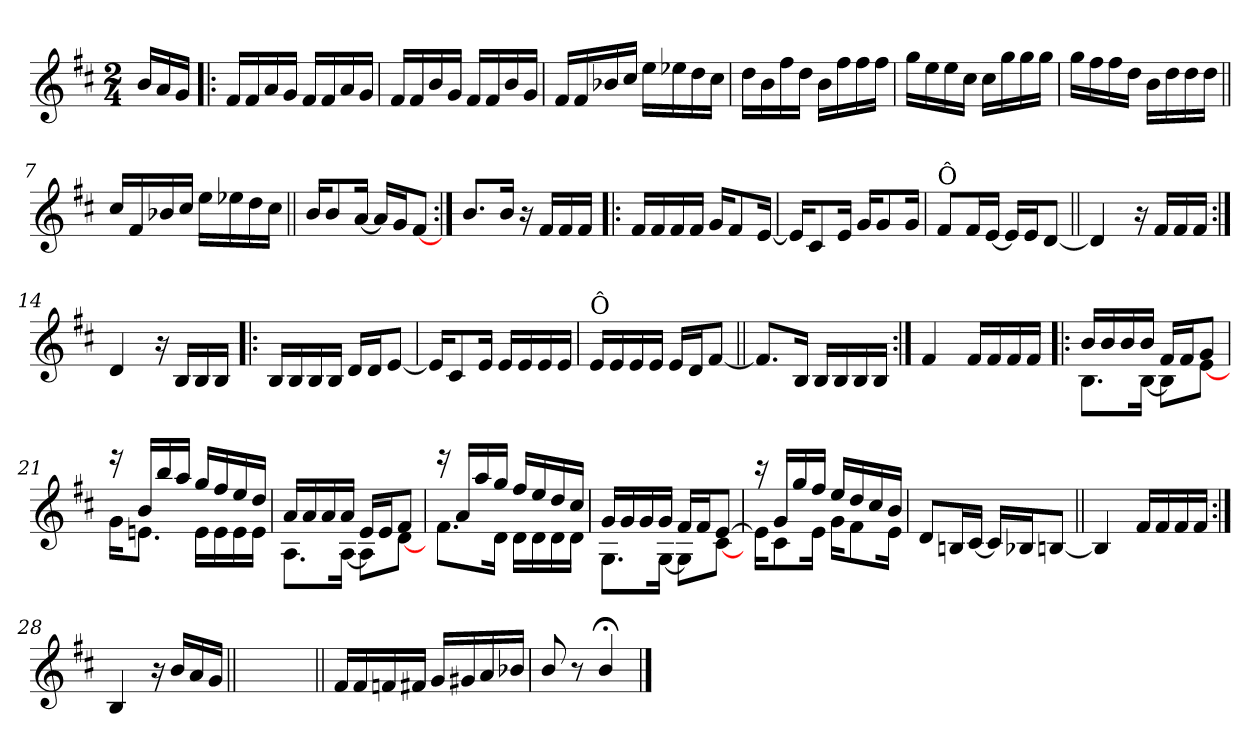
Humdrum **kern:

**kern
*part1
*staff1
*clefG2
*k[f#c#]
*D:
*M2/4
=
16b/LL
16a/
16g/JJ
=1!|:
16f#/LL
16f#/
16a/
16g/JJ
16f#/LL
16f#/
16a/
16g/JJ
=2
16f#/LL
16f#/
16b/
16g/JJ
16f#/LL
16f#/
16b/
16g/JJ
=3
16f#/LL
16f#/
16b-X/
16cc#/JJ
16ee\LL
16ee-X\
16dd\
16cc#\JJ
=4
16dd\LL
16b\
16ff#\
16dd\JJ
16b\LL
16ff#\
16ff#\
16ff#\JJ
!!LO:LB:g=z
=5
16gg\LL
16ee\
16ee\
16cc#\JJ
16cc#\LL
16gg\
16gg\
16gg\JJ
=6
16gg\LL
16ff#\
16ff#\
16dd\JJ
16b\LL
16dd\
16dd\
16dd\JJ
=7||
16cc#/LL
16f#/
16b-X/
16cc#/JJ
16ee\LL
16ee-X\
16dd\
16cc#\JJ
=8||
16b/KL
8b/
[16a/Jk
16a/LL]
16g/J
[8f#/J
!!LO:LB:g=z
=9:|!
8.b/L
16b/Jk
16r
16f#/LL
16f#/
16f#/JJ
=10!|:
16f#/LL
16f#/
16f#/
16f#/JJ
16g/KL
8f#/
[16e/Jk
=11
16e/KL]
8c#/
16e/Jk
16g/KL
8g/
16g/Jk
=12
!LO:TX:a:t=Ô
8f#/L
16f#/L
[16e/JJ
16e/LL]
16e/J
[8d/J
=13||
4d/]
16r
16f#/LL
16f#/
16f#/JJ
!!LO:LB:g=z
=14:|!
4d/
16r
16B/LL
16B/
16B/JJ
=15!|:
16B/LL
16B/
16B/
16B/JJ
16d/LL
16d/J
[8e/J
=16
16e/KL]
8c#/
16e/Jk
16e/LL
16e/
16e/
16e/JJ
=17
!LO:TX:a:t=Ô
16e/LL
16e/
16e/
16e/JJ
16e/LL
16d/J
[8f#/J
=18||
8.f#/L]
16B/Jk
16B/LL
16B/
16B/
16B/JJ
!!LO:LB:g=z
=19:|!
4f#/
16f#/LL
16f#/
16f#/
16f#/JJ
=20!|:
*^
16b/LL	8.B\L
16b/	.
16b/	.
16b/JJ	[<16B\Jk
16f#/LL	8B\L]
16f#/J	.
8g/J	[<8e\J
=21	=21
16g\KL	16rddd
8.en\J	16b/LL
.	16bb/
.	16aa/JJ
16e\LL	16gg/LL
16e\	16ff#/
16e\	16ee/
16e\JJ	16dd/JJ
=22	=22
16a/LL	8.A\L
16a/	.
16a/	.
16a/JJ	[<16A\Jk
16e/LL	8A\L]
16e/J	.
8f#/J	[<8d\J
!!LO:LB:g=z	!!
=23	=23
8.f#\L	16rddd
.	16a/LL
.	16aa/
16d\Jk	16gg/JJ
16d\LL	16ff#/LL
16d\	16ee/
16d\	16dd/
16d\JJ	16cc#/JJ
=24	=24
16g/LL	8.G\L
16g/	.
16g/	.
16g/JJ	[<16G\Jk
16f#/LL	8G\L]
16f#/J	.
[>8e/J	[<8c#\J
=25	=25
16e\KL]	16rbb
8c#\	16g/LL
.	16gg/
16e\Jk	16ff#/JJ
16g\KL	16ee/LL
8f#\	16dd/
.	16cc#/
16e\Jk	16b/JJ
*v	*v
=26
8d/L
16Bn/L
[16c#/JJ
16c#/LL]
16B-X/J
[8Bn/J
!!LO:LB:g=z
=27||
4B/]
16f#/LL
16f#/
16f#/
16f#/JJ
=28:|!
4B/
16r
16b/LL
16a/
16g/JJ
=29||
2ryy
=30||
16f#/LL
16f#/
16fn/
16f#X/JJ
16g/LL
16g#X/
16a/
16b-X/JJ
=31
8b/
8r
4b;</
==
*-
